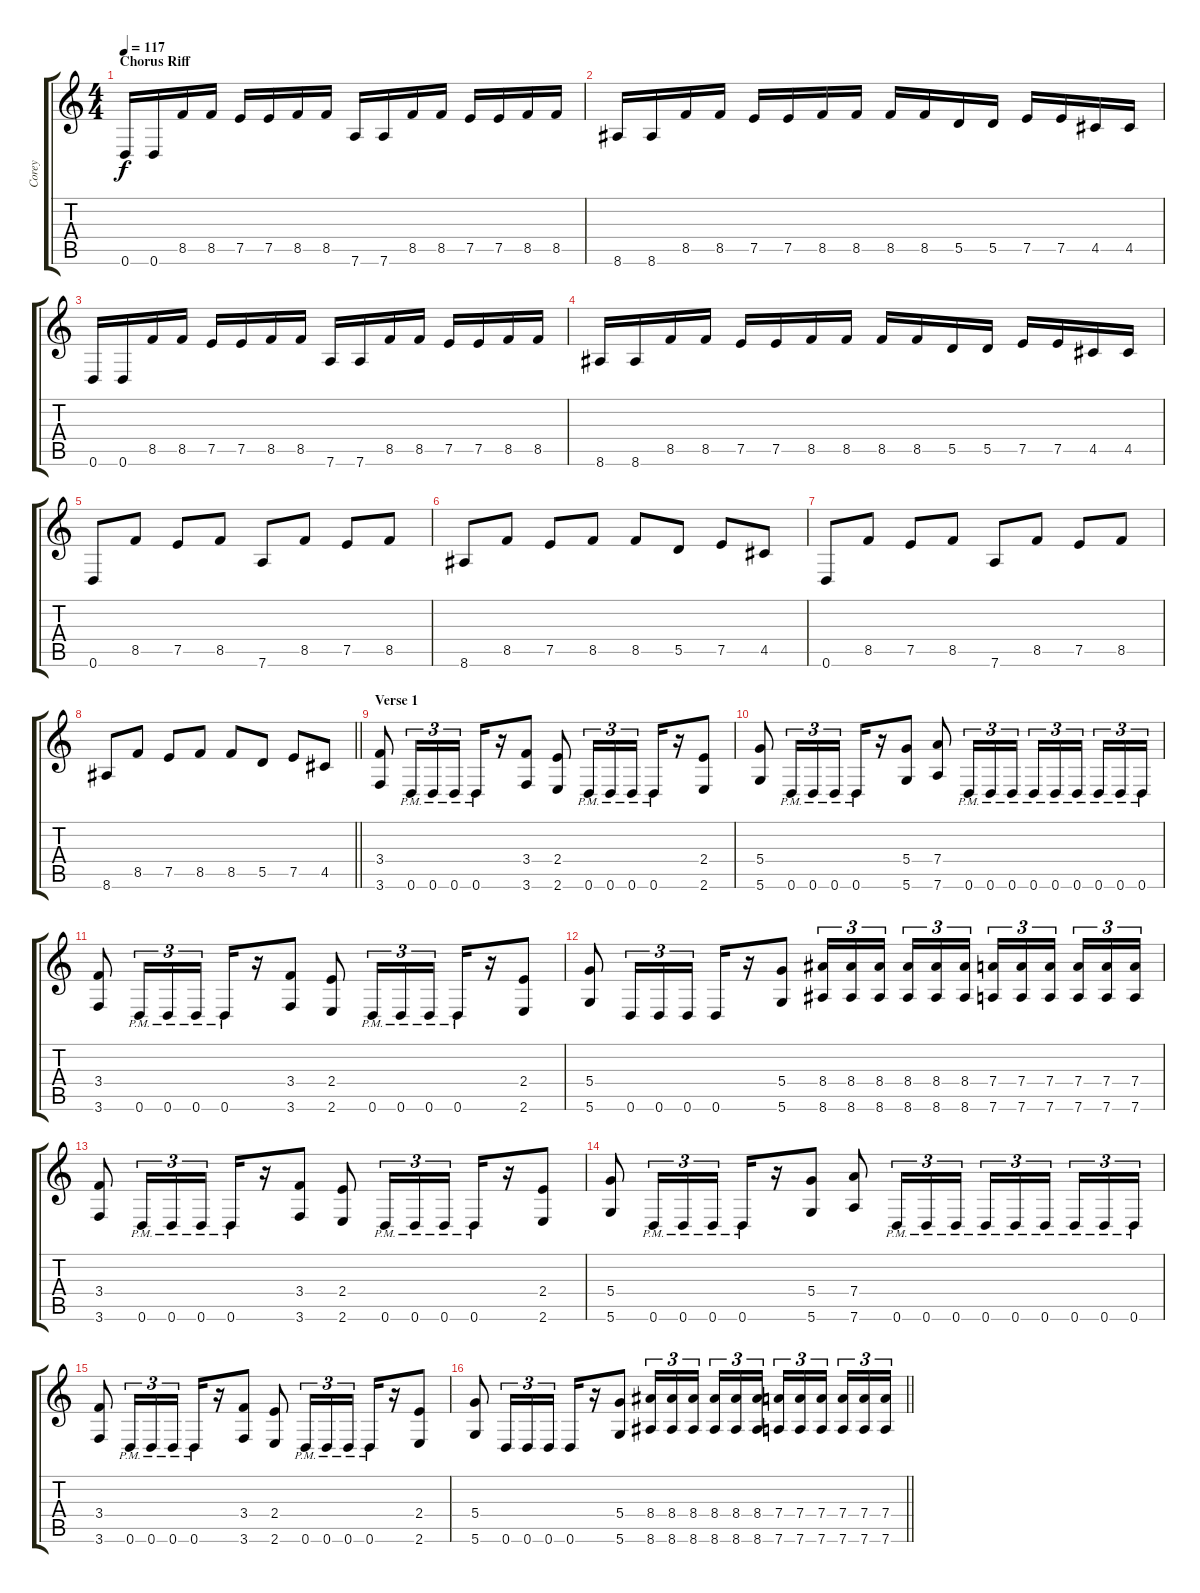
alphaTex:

\track ("Corey" "Corey") {instrument distortionguitar}
\staff {score tabs}
\tuning (E4 B3 G3 D3 A2 D2) {hide}
\ts (4 4)
\section ("" "Chorus Riff")
\tempo 117
\clef g2
\ks c
0.6.16{dy f} 0.6.16 8.5.16 8.5.16 7.5.16 7.5.16 8.5.16 8.5.16 7.6.16 7.6.16 8.5.16 8.5.16 7.5.16 7.5.16 8.5.16 8.5.16 |
8.6.16 8.6.16 8.5.16 8.5.16 7.5.16 7.5.16 8.5.16 8.5.16 8.5.16 8.5.16 5.5.16 5.5.16 7.5.16 7.5.16 4.5.16 4.5.16 |
0.6.16 0.6.16 8.5.16 8.5.16 7.5.16 7.5.16 8.5.16 8.5.16 7.6.16 7.6.16 8.5.16 8.5.16 7.5.16 7.5.16 8.5.16 8.5.16 |
8.6.16 8.6.16 8.5.16 8.5.16 7.5.16 7.5.16 8.5.16 8.5.16 8.5.16 8.5.16 5.5.16 5.5.16 7.5.16 7.5.16 4.5.16 4.5.16 |
0.6.8 8.5.8 7.5.8 8.5.8 7.6.8 8.5.8 7.5.8 8.5.8 |
8.6.8 8.5.8 7.5.8 8.5.8 8.5.8 5.5.8 7.5.8 4.5.8 |
0.6.8 8.5.8 7.5.8 8.5.8 7.6.8 8.5.8 7.5.8 8.5.8 |
\barLineRight lightlight
8.6.8 8.5.8 7.5.8 8.5.8 8.5.8 5.5.8 7.5.8 4.5.8 |
\section ("" "Verse 1")
(3.4 3.6).8 0.6{pm}.16{tu (3 2)} 0.6{pm}.16{tu (3 2)} 0.6{pm}.16{tu (3 2)} 0.6{pm}.16 r.16 (3.4 3.6).8 (2.4 2.6).8 0.6{pm}.16{tu (3 2)} 0.6{pm}.16{tu (3 2)} 0.6{pm}.16{tu (3 2)} 0.6{pm}.16 r.16 (2.4 2.6).8 |
(5.4 5.6).8 0.6{pm}.16{tu (3 2)} 0.6{pm}.16{tu (3 2)} 0.6{pm}.16{tu (3 2)} 0.6{pm}.16 r.16 (5.4 5.6).8 (7.4 7.6).8 0.6{pm}.16{tu (3 2)} 0.6{pm}.16{tu (3 2)} 0.6{pm}.16{tu (3 2)} 0.6{pm}.16{tu (3 2)} 0.6{pm}.16{tu (3 2)} 0.6{pm}.16{tu (3 2) beam splitsecondary} 0.6{pm}.16{tu (3 2)} 0.6{pm}.16{tu (3 2)} 0.6{pm}.16{tu (3 2)} |
(3.4 3.6).8 0.6{pm}.16{tu (3 2)} 0.6{pm}.16{tu (3 2)} 0.6{pm}.16{tu (3 2)} 0.6{pm}.16 r.16 (3.4 3.6).8 (2.4 2.6).8 0.6{pm}.16{tu (3 2)} 0.6{pm}.16{tu (3 2)} 0.6{pm}.16{tu (3 2)} 0.6{pm}.16 r.16 (2.4 2.6).8 |
(5.4 5.6).8 0.6.16{tu (3 2)} 0.6.16{tu (3 2)} 0.6.16{tu (3 2)} 0.6.16 r.16 (5.4 5.6).8 (8.4 8.6).16{tu (3 2)} (8.4 8.6).16{tu (3 2)} (8.4 8.6).16{tu (3 2) beam splitsecondary} (8.4 8.6).16{tu (3 2)} (8.4 8.6).16{tu (3 2)} (8.4 8.6).16{tu (3 2)} (7.4 7.6).16{tu (3 2)} (7.4 7.6).16{tu (3 2)} (7.4 7.6).16{tu (3 2) beam splitsecondary} (7.4 7.6).16{tu (3 2)} (7.4 7.6).16{tu (3 2)} (7.4 7.6).16{tu (3 2)} |
(3.4 3.6).8 0.6{pm}.16{tu (3 2)} 0.6{pm}.16{tu (3 2)} 0.6{pm}.16{tu (3 2)} 0.6{pm}.16 r.16 (3.4 3.6).8 (2.4 2.6).8 0.6{pm}.16{tu (3 2)} 0.6{pm}.16{tu (3 2)} 0.6{pm}.16{tu (3 2)} 0.6{pm}.16 r.16 (2.4 2.6).8 |
(5.4 5.6).8 0.6{pm}.16{tu (3 2)} 0.6{pm}.16{tu (3 2)} 0.6{pm}.16{tu (3 2)} 0.6{pm}.16 r.16 (5.4 5.6).8 (7.4 7.6).8 0.6{pm}.16{tu (3 2)} 0.6{pm}.16{tu (3 2)} 0.6{pm}.16{tu (3 2)} 0.6{pm}.16{tu (3 2)} 0.6{pm}.16{tu (3 2)} 0.6{pm}.16{tu (3 2) beam splitsecondary} 0.6{pm}.16{tu (3 2)} 0.6{pm}.16{tu (3 2)} 0.6{pm}.16{tu (3 2)} |
(3.4 3.6).8 0.6{pm}.16{tu (3 2)} 0.6{pm}.16{tu (3 2)} 0.6{pm}.16{tu (3 2)} 0.6{pm}.16 r.16 (3.4 3.6).8 (2.4 2.6).8 0.6{pm}.16{tu (3 2)} 0.6{pm}.16{tu (3 2)} 0.6{pm}.16{tu (3 2)} 0.6{pm}.16 r.16 (2.4 2.6).8 |
\barLineRight lightlight
(5.4 5.6).8 0.6.16{tu (3 2)} 0.6.16{tu (3 2)} 0.6.16{tu (3 2)} 0.6.16 r.16 (5.4 5.6).8 (8.4 8.6).16{tu (3 2)} (8.4 8.6).16{tu (3 2)} (8.4 8.6).16{tu (3 2) beam splitsecondary} (8.4 8.6).16{tu (3 2)} (8.4 8.6).16{tu (3 2)} (8.4 8.6).16{tu (3 2)} (7.4 7.6).16{tu (3 2)} (7.4 7.6).16{tu (3 2)} (7.4 7.6).16{tu (3 2) beam splitsecondary} (7.4 7.6).16{tu (3 2)} (7.4 7.6).16{tu (3 2)} (7.4 7.6).16{tu (3 2)}
